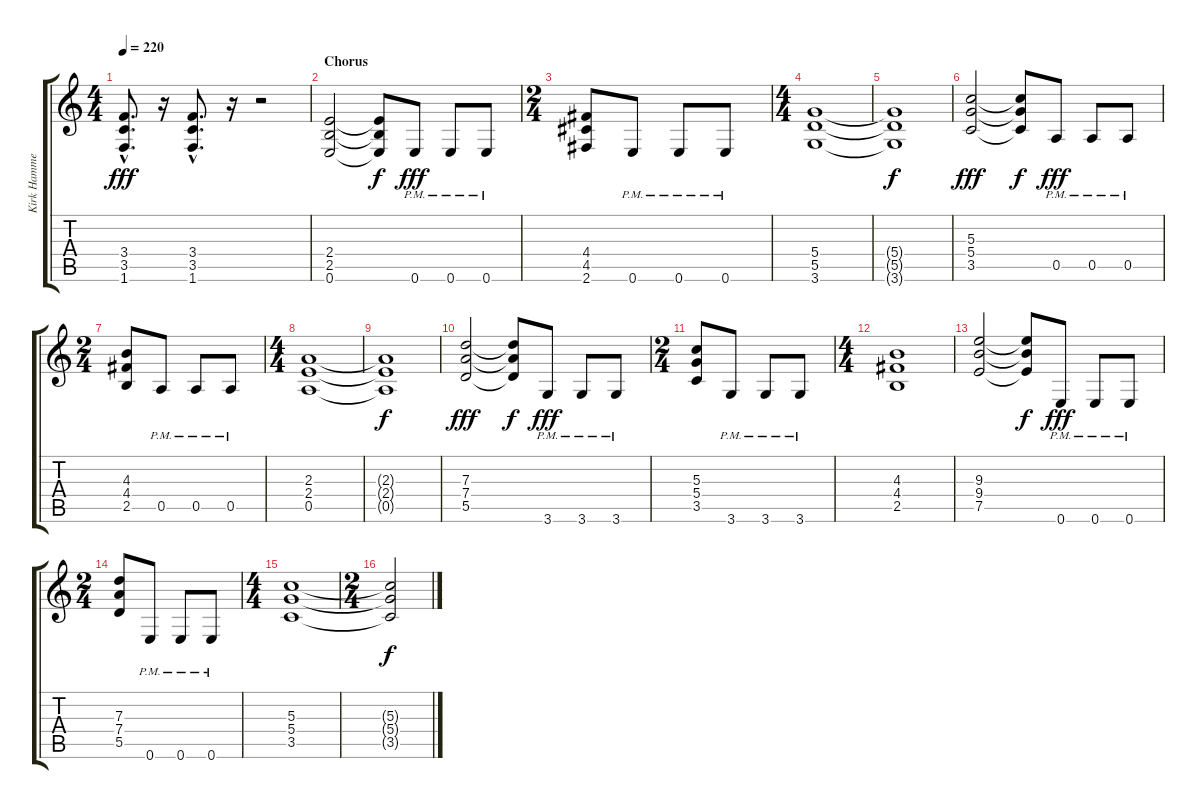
\track ("Kirk Hammet" "Kirk Hamme") {instrument distortionguitar}
\staff {score tabs}
\tuning (E4 B3 G3 D3 A2 E2) {hide}
\ts (4 4)
\tempo 220
\clef g2
\ks c
(3.4{hac} 3.5{hac} 1.6{hac}).8{d dy fff} r.16 (3.4{hac} 3.5{hac} 1.6{hac}).8{d} r.16 r.2 |
\section ("" "Chorus")
(2.4 2.5 0.6).2 (2.4{t} 2.5{t} 0.6{t}).8{dy f} 0.6{pm}.8{dy fff} 0.6{pm}.8 0.6{pm}.8 |
\ts (2 4)
(4.4 4.5 2.6).8 0.6{pm}.8 0.6{pm}.8 0.6{pm}.8 |
\ts (4 4)
(5.4 5.5 3.6).1 |
(5.4{t} 5.5{t} 3.6{t}).1{dy f} |
(5.3 5.4 3.5).2{dy fff} (5.3{t} 5.4{t} 3.5{t}).8{dy f} 0.5{pm}.8{dy fff} 0.5{pm}.8 0.5{pm}.8 |
\ts (2 4)
(4.3 4.4 2.5).8 0.5{pm}.8 0.5{pm}.8 0.5{pm}.8 |
\ts (4 4)
(2.3 2.4 0.5).1 |
(2.3{t} 2.4{t} 0.5{t}).1{dy f} |
(7.3 7.4 5.5).2{dy fff} (7.3{t} 7.4{t} 5.5{t}).8{dy f} 3.6{pm}.8{dy fff} 3.6{pm}.8 3.6{pm}.8 |
\ts (2 4)
(5.3 5.4 3.5).8 3.6{pm}.8 3.6{pm}.8 3.6{pm}.8 |
\ts (4 4)
(4.3 4.4 2.5).1 |
(9.3 9.4 7.5).2 (9.3{t} 9.4{t} 7.5{t}).8{dy f} 0.6{pm}.8{dy fff} 0.6{pm}.8 0.6{pm}.8 |
\ts (2 4)
(7.3 7.4 5.5).8 0.6{pm}.8 0.6{pm}.8 0.6{pm}.8 |
\ts (4 4)
(5.3 5.4 3.5).1 |
\ts (2 4)
(5.3{t} 5.4{t} 3.5{t}).2{dy f}
